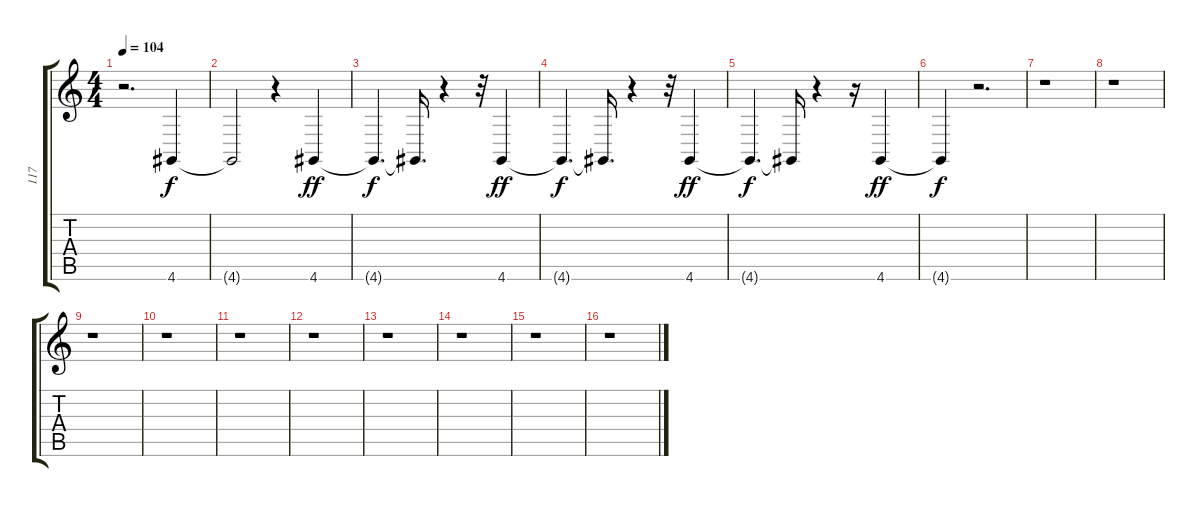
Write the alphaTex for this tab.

\track ("117" "117") {instrument taikodrum}
\staff {score tabs}
\tuning (E4 B3 G3 D3 A2 E2) {hide}
\ts (4 4)
\tempo 104
\clef g2
\ks c
r.2{d dy f} 4.6.4 |
4.6{t}.2 r.4 4.6.4{dy ff} |
4.6{t}.4{d dy f} 4.6{t}.16{d} r.4 r.32 4.6.4{dy ff} |
4.6{t}.4{d dy f} 4.6{t}.16{d} r.4 r.32 4.6.4{dy ff} |
4.6{t}.4{d dy f} 4.6{t}.16 r.4 r.16 4.6.4{dy ff} |
4.6{t}.4{dy f} r.2{d} |
r.1 |
r.1 |
r.1 |
r.1 |
r.1 |
r.1 |
r.1 |
r.1 |
r.1 |
r.1
